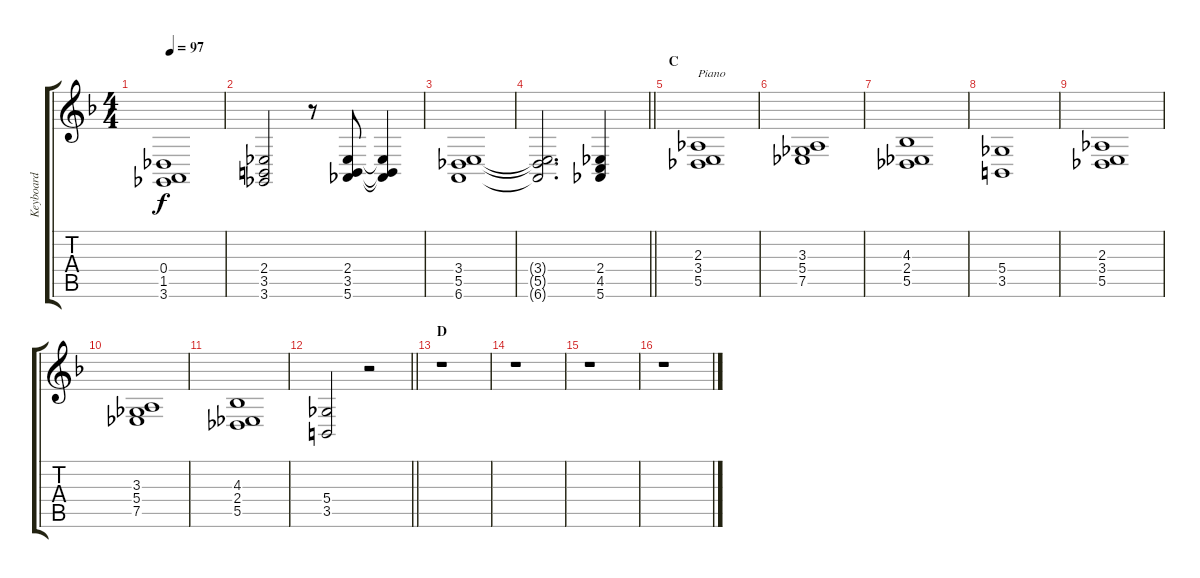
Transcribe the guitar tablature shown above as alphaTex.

\track ("Keyboard" "Keyboard") {mute instrument acousticgrandpiano}
\staff {score tabs}
\tuning (Eb4 Bb3 Gb3 Db3 Ab2 Eb2) {hide}
\ts (4 4)
\tempo 97
\clef g2
\ks dminor
(0.4 1.5 3.6).1{dy f} |
(2.4 3.5 3.6).2 r.8 (2.4 3.5 5.6).8 (2.4{t} 3.5{t} 5.6{t}).4 |
(3.4 5.5 6.6).1 |
\barLineRight lightlight
(3.4{t} 5.5{t} 6.6{t}).2{d} (2.4 4.5 5.6).4 |
\section ("" "C")
(2.3 3.4 5.5).1{txt "Piano" instrument acousticgrandpiano} |
(3.3 5.4 7.5).1 |
(4.3 2.4 5.5).1 |
(5.4 3.5).1 |
(2.3 3.4 5.5).1 |
(3.3 5.4 7.5).1 |
(4.3 2.4 5.5).1 |
\barLineRight lightlight
(5.4 3.5).2 r.2 |
\section ("" "D")
r.1 |
r.1 |
r.1 |
r.1
